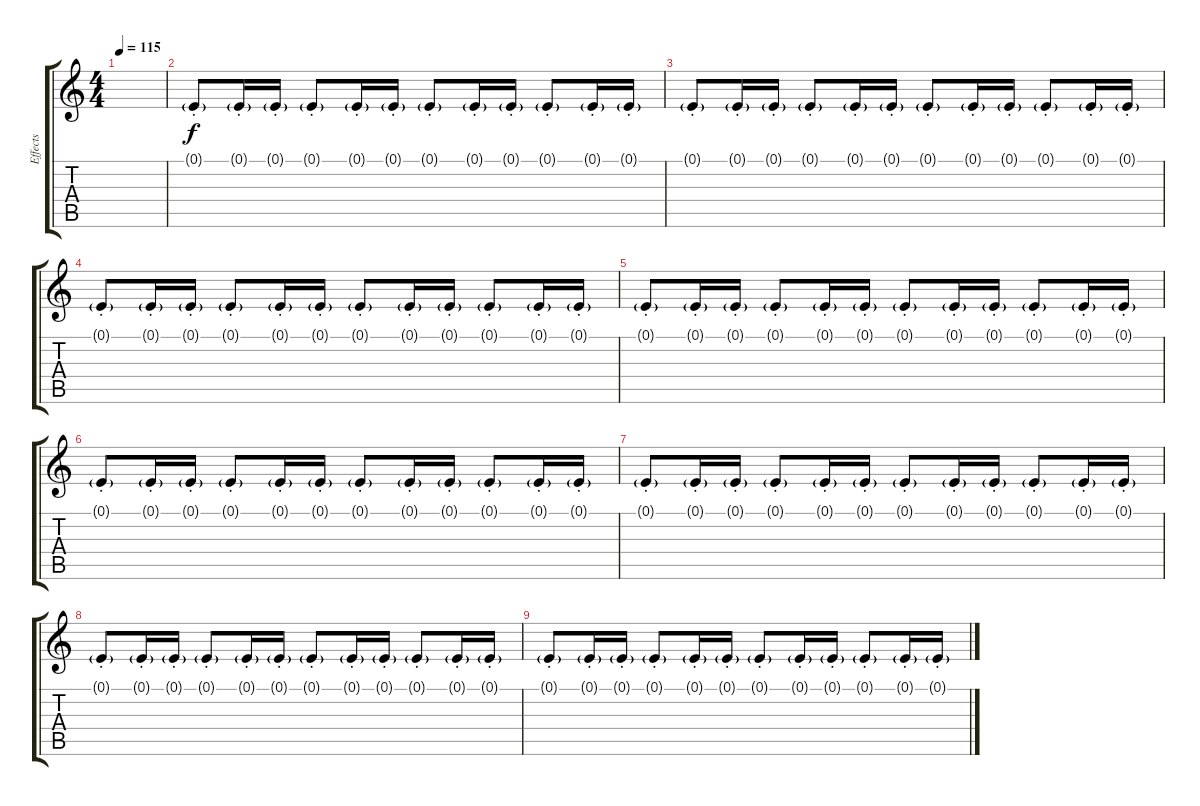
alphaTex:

\track ("Effects" "Effects") {instrument synthbrass1}
\staff {score tabs}
\tuning (E4 B3 G3 D3 A2 D2) {hide}
\ts (4 4)
\tempo 115
\clef g2
\ks c
|
0.1{g st}.8 0.1{g st}.16 0.1{g st}.16 0.1{g st}.8 0.1{g st}.16 0.1{g st}.16 0.1{g st}.8 0.1{g st}.16 0.1{g st}.16 0.1{g st}.8 0.1{g st}.16 0.1{g st}.16 |
0.1{g st}.8 0.1{g st}.16 0.1{g st}.16 0.1{g st}.8 0.1{g st}.16 0.1{g st}.16 0.1{g st}.8 0.1{g st}.16 0.1{g st}.16 0.1{g st}.8 0.1{g st}.16 0.1{g st}.16 |
0.1{g st}.8 0.1{g st}.16 0.1{g st}.16 0.1{g st}.8 0.1{g st}.16 0.1{g st}.16 0.1{g st}.8 0.1{g st}.16 0.1{g st}.16 0.1{g st}.8 0.1{g st}.16 0.1{g st}.16 |
0.1{g st}.8 0.1{g st}.16 0.1{g st}.16 0.1{g st}.8 0.1{g st}.16 0.1{g st}.16 0.1{g st}.8 0.1{g st}.16 0.1{g st}.16 0.1{g st}.8 0.1{g st}.16 0.1{g st}.16 |
0.1{g st}.8 0.1{g st}.16 0.1{g st}.16 0.1{g st}.8 0.1{g st}.16 0.1{g st}.16 0.1{g st}.8 0.1{g st}.16 0.1{g st}.16 0.1{g st}.8 0.1{g st}.16 0.1{g st}.16 |
0.1{g st}.8 0.1{g st}.16 0.1{g st}.16 0.1{g st}.8 0.1{g st}.16 0.1{g st}.16 0.1{g st}.8 0.1{g st}.16 0.1{g st}.16 0.1{g st}.8 0.1{g st}.16 0.1{g st}.16 |
0.1{g st}.8 0.1{g st}.16 0.1{g st}.16 0.1{g st}.8 0.1{g st}.16 0.1{g st}.16 0.1{g st}.8 0.1{g st}.16 0.1{g st}.16 0.1{g st}.8 0.1{g st}.16 0.1{g st}.16 |
0.1{g st}.8 0.1{g st}.16 0.1{g st}.16 0.1{g st}.8 0.1{g st}.16 0.1{g st}.16 0.1{g st}.8 0.1{g st}.16 0.1{g st}.16 0.1{g st}.8 0.1{g st}.16 0.1{g st}.16
